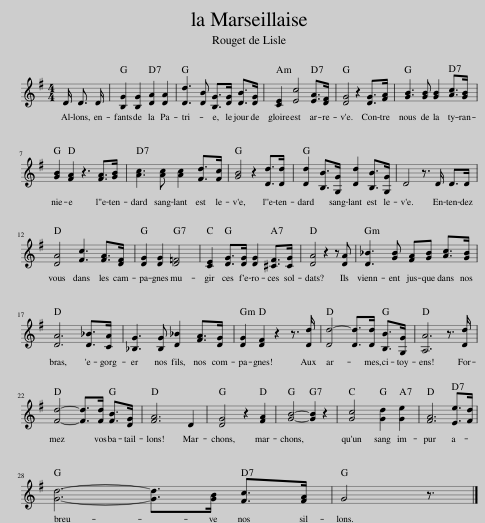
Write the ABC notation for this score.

X:1
L:1/8
M:4/4
I:linebreak $
K:G
V:1 treble
V:1
 D/ D3/2 D/ | [B,G]2 [B,G]2 [DA]2 [DA]2 | [Dd]3 [DB] [B,G]>[DG] [DB]>[DG] | [CE]2 [Ec]4 [EA]>[DF] | [DG]4 z2 [DG]>[FA] | %5
 [GB]3 [GB] [GB]2 [Ac]>[GB] |$ [GB]2 [FA]2 z3 [FA]>[GB] | [Ac]3 [Ac] [Ac]2 [Fd]>[Fc] | [GB]4 z2 [Dd]>[Dd] | [Dd]2 [B,B]>[G,G] [Dd]2 [B,B]>[G,G] | %10
 D4 z3/2 D/ D>D |$ [DA]4 [Fc]3 [FA]>[DF] | [DG]2 [DG]2 [D=F]4 | [CE]2 [DG]>[DG] [DG]2 [^CF]>[CG] | [DA]4 z2 z [DA] | %15
 [D_B]3 [GB] [FA][GB] [Ac]>[GB] |$ [DA]6 [D_B]>[CA] | [_B,G]3 [B,G] [D_B]2 [FA]>[DG] | [DG]2 [DF]2 z2 z3/2 [Dd]/ | [Dd-]4 [Dd]>[Dd] [B,B]>[G,G] | %20
 [A,A]6 z3/2 [Dd]/ |$ [Fd]4- [Fd]>[Fd] [FB]>[DG] | [FA]6 D2 | [DG]4 z2 [FA]2 | [GB]4- [GB]2 z2 | %25
 [Gc]4 [Gd]2 [Ge]2 | [FA]6 [Ee]>[Fd] |$ [Gd]6- [Gd]>[GB] [Fc]>[FA] | G4 z3/2 |] %29
